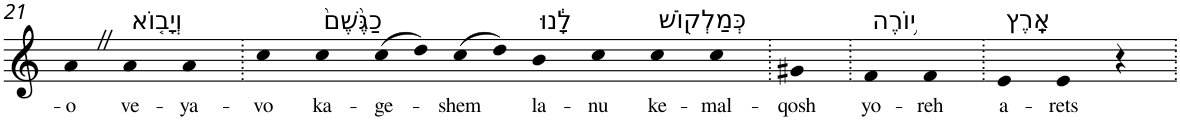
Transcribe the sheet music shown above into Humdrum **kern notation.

**kern	**text
*part1	*part1
*staff1	*staff1
*I"Piano	*
*I'Pno	*
!!LO:PB:g=z
*clefG2	*
*k[]	*
=21	=21
!	!LO:LY:b
4aZ	-o
!LO:TX:a:t=וְיָב֤וֹא	!
!	!LO:LY:b
4a	ve-
!	!LO:LY:b
4a	-ya-
=22.	=22.
!	!LO:LY:b
4cc	-vo
!LO:TX:a:t=כַגֶּ֙שֶׁם֙	!
!	!LO:LY:b
4cc	ka-
!	!LO:LY:b
(>8cc	-ge-
8dd)	.
!	!LO:LY:b
(>8cc	-shem
8dd)	.
!LO:TX:a:t=לָ֔נוּ	!
!	!LO:LY:b
4b	la-
!	!LO:LY:b
4cc	-nu
!LO:TX:a:t=כְּמַלְק֖וֹשׁ	!
!	!LO:LY:b
4cc	ke-
!	!LO:LY:b
4cc	-mal-
=23.	=23.
!	!LO:LY:b
4g#X	-qosh
=24.	=24.
!LO:TX:a:t=י֥וֹרֶה	!
!	!LO:LY:b
4f	yo-
!	!LO:LY:b
4f	-reh
=25.	=25.
!LO:TX:a:t=אָֽרֶץ	!
!	!LO:LY:b
4e	a-
!	!LO:LY:b
4e	-rets
4r	.
=.	=.
*-	*-
